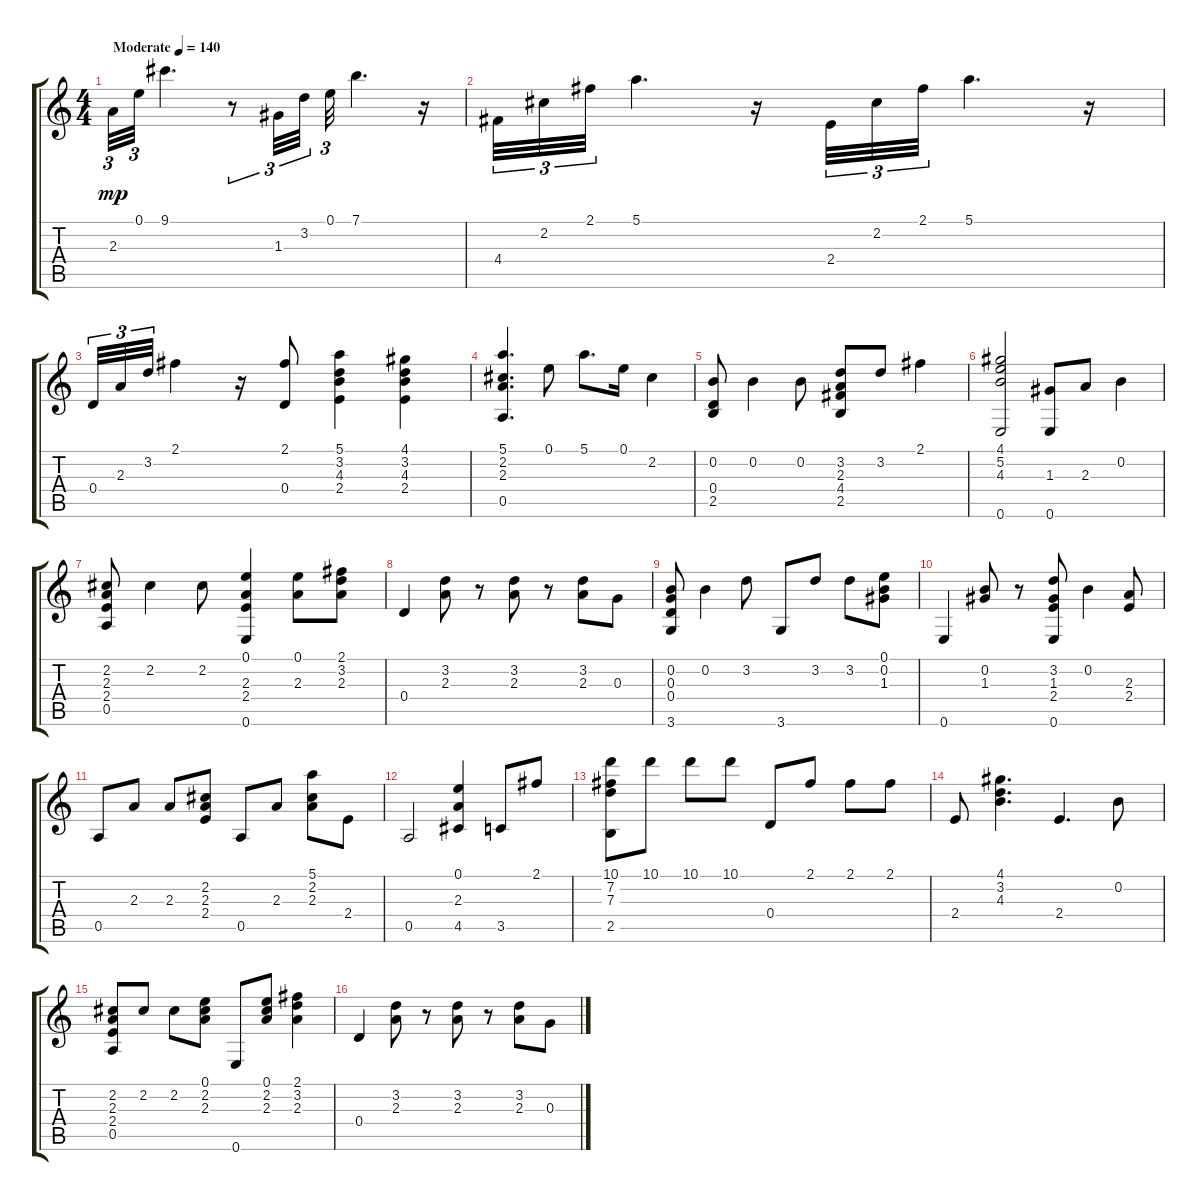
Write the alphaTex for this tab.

\track "" {instrument acousticguitarnylon}
\staff {score tabs}
\tuning (E4 B3 G3 D3 A2 E2) {hide}
\ts (4 4)
\tempo (140 "Moderate")
\clef g2
\ks c
2.3.32{tu (3 2) dy mp instrument acousticguitarnylon} 0.1.32{tu (3 2)} 9.1.4{d} r.8{tu (3 2)} 1.3.32{tu (3 2)} 3.2.32{tu (3 2) beam splitsecondary} 0.1.32{tu (3 2)} 7.1.4{d} r.16 |
4.4.32{tu (3 2)} 2.2.32{tu (3 2)} 2.1.32{tu (3 2)} 5.1.4{d} r.16 2.4.32{tu (3 2)} 2.2.32{tu (3 2)} 2.1.32{tu (3 2)} 5.1.4{d} r.16 |
0.4.32{tu (3 2)} 2.3.32{tu (3 2)} 3.2.32{tu (3 2)} 2.1.4 r.16 (2.1 0.4).8 (5.1 3.2 4.3 2.4).4 (4.1 3.2 4.3 2.4).4 |
(5.1 2.2 2.3 0.5).4{d} 0.1.8 5.1.8{d} 0.1.16 2.2.4 |
(0.2 0.4 2.5).8 0.2.4 0.2.8 (3.2 2.3 4.4 2.5).8 3.2.8 2.1.4 |
(4.1 5.2 4.3 0.6).2 (1.3 0.6).8 2.3.8 0.2.4 |
(2.2 2.3 2.4 0.5).8 2.2.4 2.2.8 (0.1 2.3 2.4 0.6).4 (0.1 2.3).8 (2.1 3.2 2.3).8 |
0.4.4 (3.2 2.3).8 r.8 (3.2 2.3).8 r.8 (3.2 2.3).8 0.3.8 |
(0.2 0.3 0.4 3.6).8 0.2.4 3.2.8 3.6.8 3.2.8 3.2.8 (0.1 0.2 1.3).8 |
0.6.4 (0.2 1.3).8 r.8 (3.2 1.3 2.4 0.6).8 0.2.4 (2.3 2.4).8 |
0.5.8 2.3.8 2.3.8 (2.2 2.3 2.4).8 0.5.8 2.3.8 (5.1 2.2 2.3).8 2.4.8 |
0.5.2 (0.1 2.3 4.5).4 3.5.8 2.1.8 |
(10.1 7.2 7.3 2.5).8 10.1.8 10.1.8 10.1.8 0.4.8 2.1.8 2.1.8 2.1.8 |
2.4.8 (4.1 3.2 4.3).4{d} 2.4.4{d} 0.2.8 |
(2.2 2.3 2.4 0.5).8 2.2.8 2.2.8 (0.1 2.2 2.3).8 0.6.8 (0.1 2.2 2.3).8 (2.1 3.2 2.3).4 |
0.4.4 (3.2 2.3).8 r.8 (3.2 2.3).8 r.8 (3.2 2.3).8 0.3.8
